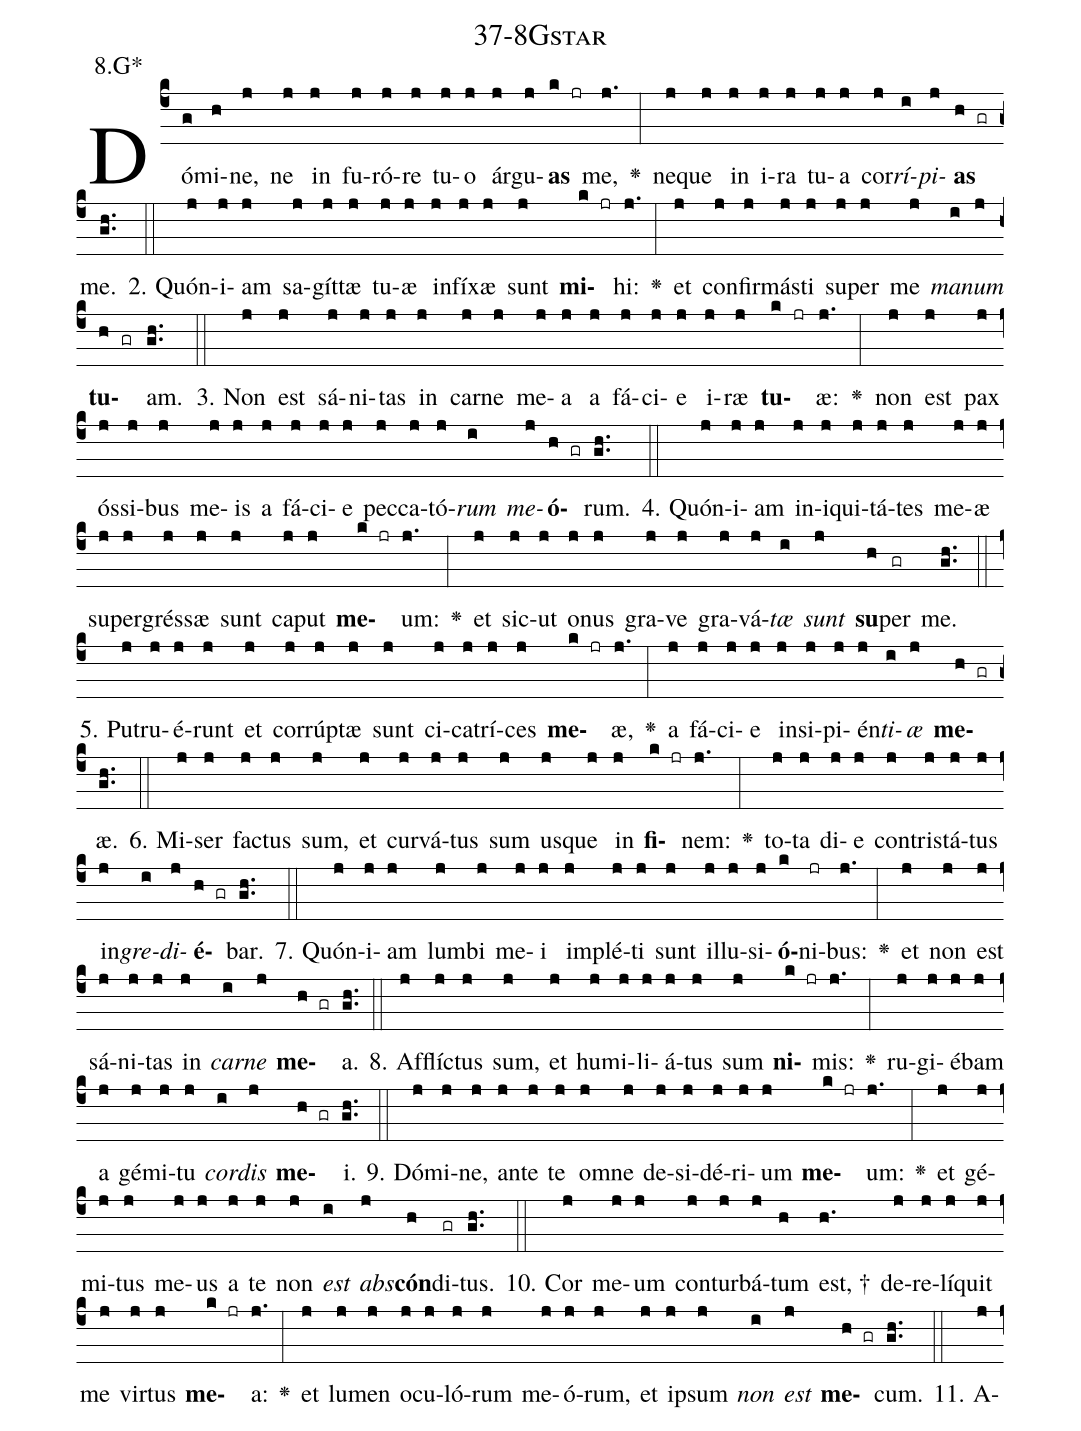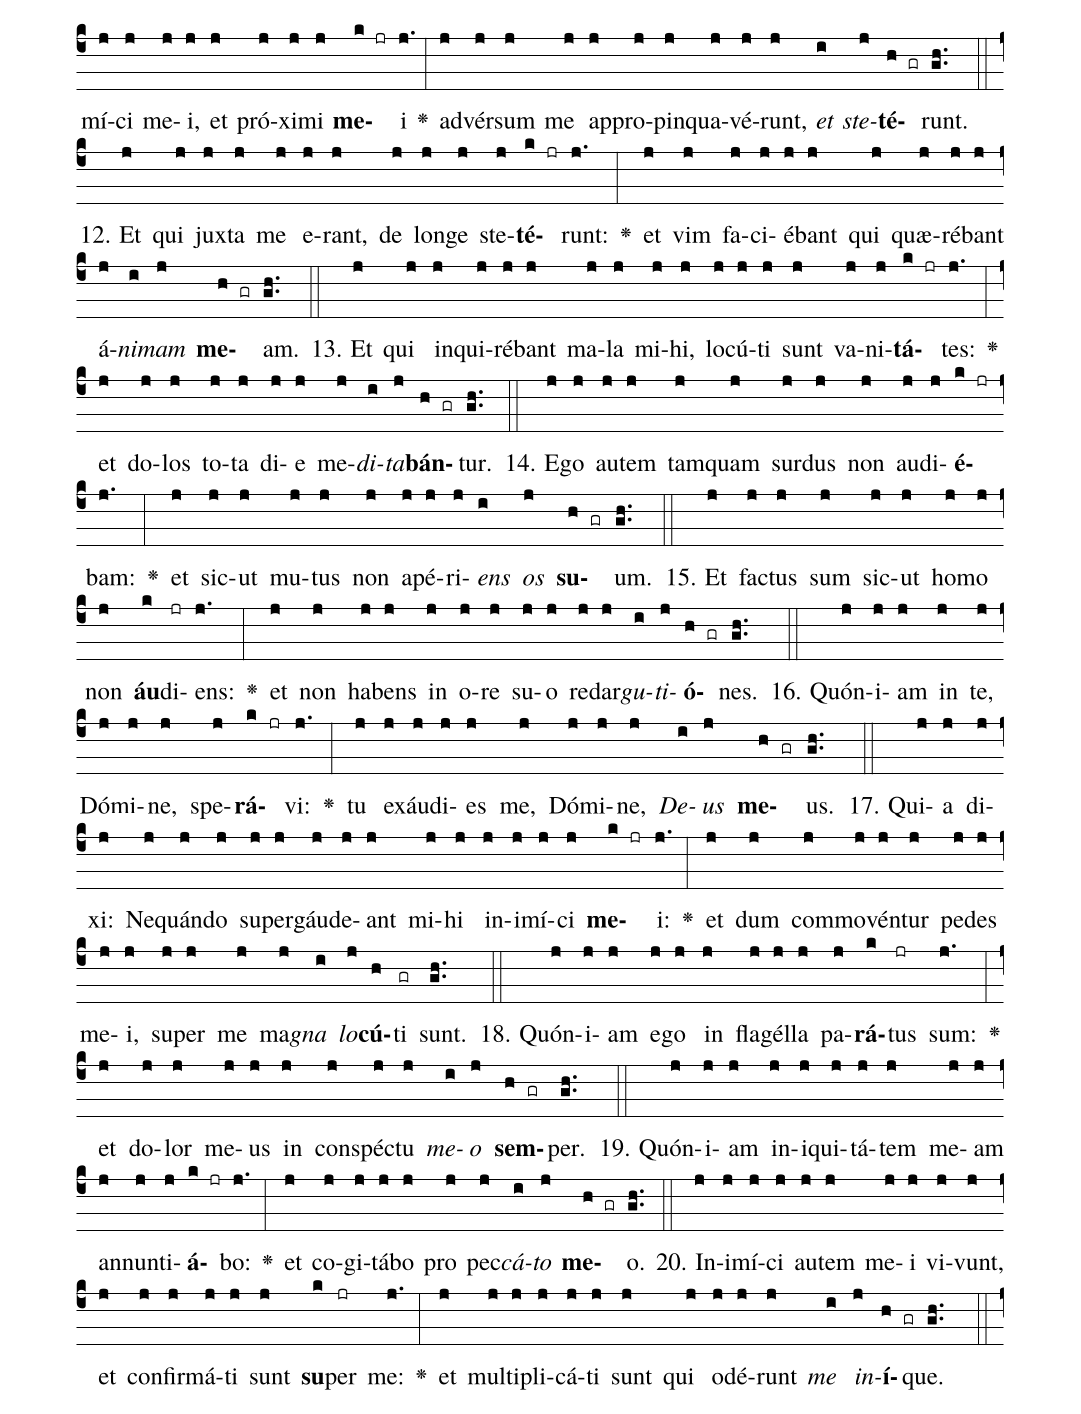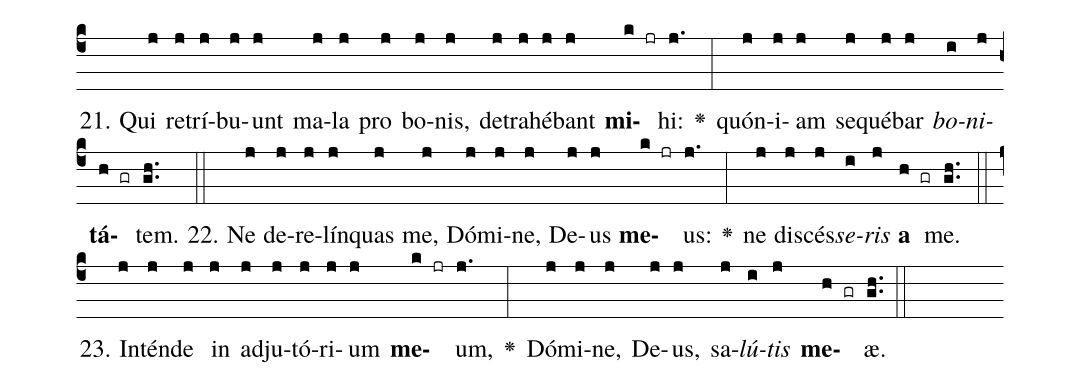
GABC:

name: 37-8Gstar;
annotation: 8.G*;
%%
(c4)Dó(g)mi(h)ne,(j) ne(j) in(j) fu(j)ró(j)re(j) tu(j)o(j) ár(j)gu(j)<b>as</b>(k jr) me,(j.) <v>\greheightstar</v>(:) ne(j)que(j) in(j) i(j)ra(j) tu(j)a(j) cor(j)<i>rí</i>(i)<i>pi</i>(j)<b>as</b>(h gr) me.(gh..) (::)
2. Quón(j)i(j)am(j) sa(j)gít(j)tæ(j) tu(j)æ(j) in(j)fí(j)xæ(j) sunt(j) <b>mi</b>(k jr)hi:(j.) <v>\greheightstar</v>(:) et(j) con(j)fir(j)más(j)ti(j) su(j)per(j) me(j) <i>ma</i>(i)<i>num</i>(j) <b>tu</b>(h gr)am.(gh..) (::)
3. Non(j) est(j) sá(j)ni(j)tas(j) in(j) car(j)ne(j) me(j)a(j) a(j) fá(j)ci(j)e(j) i(j)ræ(j) <b>tu</b>(k jr)æ:(j.) <v>\greheightstar</v>(:) non(j) est(j) pax(j) ós(j)si(j)bus(j) me(j)is(j) a(j) fá(j)ci(j)e(j) pec(j)ca(j)tó(j)<i>rum</i>(i) <i>me</i>(j)<b>ó</b>(h gr)rum.(gh..) (::)
4. Quón(j)i(j)am(j) in(j)i(j)qui(j)tá(j)tes(j) me(j)æ(j) su(j)per(j)grés(j)sæ(j) sunt(j) ca(j)put(j) <b>me</b>(k jr)um:(j.) <v>\greheightstar</v>(:) et(j) sic(j)ut(j) o(j)nus(j) gra(j)ve(j) gra(j)vá(j)<i>tæ</i>(i) <i>sunt</i>(j) <b>su</b>(h)per(gr) me.(gh..) (::)
5. Pu(j)tru(j)é(j)runt(j) et(j) cor(j)rúp(j)tæ(j) sunt(j) ci(j)ca(j)trí(j)ces(j) <b>me</b>(k jr)æ,(j.) <v>\greheightstar</v>(:) a(j) fá(j)ci(j)e(j) in(j)si(j)pi(j)én(j)<i>ti</i>(i)<i>æ</i>(j) <b>me</b>(h gr)æ.(gh..) (::)
6. Mi(j)ser(j) fac(j)tus(j) sum,(j) et(j) cur(j)vá(j)tus(j) sum(j) us(j)que(j) in(j) <b>fi</b>(k jr)nem:(j.) <v>\greheightstar</v>(:) to(j)ta(j) di(j)e(j) con(j)tris(j)tá(j)tus(j) in(j)<i>gre</i>(i)<i>di</i>(j)<b>é</b>(h gr)bar.(gh..) (::)
7. Quón(j)i(j)am(j) lum(j)bi(j) me(j)i(j) im(j)plé(j)ti(j) sunt(j) il(j)lu(j)si(j)<b>ó</b>(k)ni(jr)bus:(j.) <v>\greheightstar</v>(:) et(j) non(j) est(j) sá(j)ni(j)tas(j) in(j) <i>car</i>(i)<i>ne</i>(j) <b>me</b>(h gr)a.(gh..) (::)
8. Af(j)flíc(j)tus(j) sum,(j) et(j) hu(j)mi(j)li(j)á(j)tus(j) sum(j) <b>ni</b>(k jr)mis:(j.) <v>\greheightstar</v>(:) ru(j)gi(j)é(j)bam(j) a(j) gé(j)mi(j)tu(j) <i>cor</i>(i)<i>dis</i>(j) <b>me</b>(h gr)i.(gh..) (::)
9. Dó(j)mi(j)ne,(j) an(j)te(j) te(j) om(j)ne(j) de(j)si(j)dé(j)ri(j)um(j) <b>me</b>(k jr)um:(j.) <v>\greheightstar</v>(:) et(j) gé(j)mi(j)tus(j) me(j)us(j) a(j) te(j) non(j) <i>est</i>(i) <i>abs</i>(j)<b>cón</b>(h)di(gr)tus.(gh..) (::)
10. Cor(j) me(j)um(j) con(j)tur(j)bá(j)tum(h) est, †(h.) de(j)re(j)lí(j)quit(j) me(j) vir(j)tus(j) <b>me</b>(k jr)a:(j.) <v>\greheightstar</v>(:) et(j) lu(j)men(j) o(j)cu(j)ló(j)rum(j) me(j)ó(j)rum,(j) et(j) ip(j)sum(j) <i>non</i>(i) <i>est</i>(j) <b>me</b>(h gr)cum.(gh..) (::)
11. A(j)mí(j)ci(j) me(j)i,(j) et(j) pró(j)xi(j)mi(j) <b>me</b>(k jr)i(j.) <v>\greheightstar</v>(:) ad(j)vér(j)sum(j) me(j) ap(j)pro(j)pin(j)qua(j)vé(j)runt,(j) <i>et</i>(i) <i>ste</i>(j)<b>té</b>(h gr)runt.(gh..) (::)
12. Et(j) qui(j) jux(j)ta(j) me(j) e(j)rant,(j) de(j) lon(j)ge(j) ste(j)<b>té</b>(k jr)runt:(j.) <v>\greheightstar</v>(:) et(j) vim(j) fa(j)ci(j)é(j)bant(j) qui(j) quæ(j)ré(j)bant(j) á(j)<i>ni</i>(i)<i>mam</i>(j) <b>me</b>(h gr)am.(gh..) (::)
13. Et(j) qui(j) in(j)qui(j)ré(j)bant(j) ma(j)la(j) mi(j)hi,(j) lo(j)cú(j)ti(j) sunt(j) va(j)ni(j)<b>tá</b>(k jr)tes:(j.) <v>\greheightstar</v>(:) et(j) do(j)los(j) to(j)ta(j) di(j)e(j) me(j)<i>di</i>(i)<i>ta</i>(j)<b>bán</b>(h gr)tur.(gh..) (::)
14. E(j)go(j) au(j)tem(j) tam(j)quam(j) sur(j)dus(j) non(j) au(j)di(j)<b>é</b>(k jr)bam:(j.) <v>\greheightstar</v>(:) et(j) sic(j)ut(j) mu(j)tus(j) non(j) a(j)pé(j)ri(j)<i>ens</i>(i) <i>os</i>(j) <b>su</b>(h gr)um.(gh..) (::)
15. Et(j) fac(j)tus(j) sum(j) sic(j)ut(j) ho(j)mo(j) non(j) <b>áu</b>(k)di(jr)ens:(j.) <v>\greheightstar</v>(:) et(j) non(j) ha(j)bens(j) in(j) o(j)re(j) su(j)o(j) red(j)ar(j)<i>gu</i>(i)<i>ti</i>(j)<b>ó</b>(h gr)nes.(gh..) (::)
16. Quón(j)i(j)am(j) in(j) te,(j) Dó(j)mi(j)ne,(j) spe(j)<b>rá</b>(k jr)vi:(j.) <v>\greheightstar</v>(:) tu(j) ex(j)áu(j)di(j)es(j) me,(j) Dó(j)mi(j)ne,(j) <i>De</i>(i)<i>us</i>(j) <b>me</b>(h gr)us.(gh..) (::)
17. Qui(j)a(j) di(j)xi:(j) Ne(j)quán(j)do(j) su(j)per(j)gáu(j)de(j)ant(j) mi(j)hi(j) in(j)i(j)mí(j)ci(j) <b>me</b>(k jr)i:(j.) <v>\greheightstar</v>(:) et(j) dum(j) com(j)mo(j)vén(j)tur(j) pe(j)des(j) me(j)i,(j) su(j)per(j) me(j) ma(j)<i>gna</i>(i) <i>lo</i>(j)<b>cú</b>(h)ti(gr) sunt.(gh..) (::)
18. Quón(j)i(j)am(j) e(j)go(j) in(j) fla(j)gél(j)la(j) pa(j)<b>rá</b>(k)tus(jr) sum:(j.) <v>\greheightstar</v>(:) et(j) do(j)lor(j) me(j)us(j) in(j) con(j)spéc(j)tu(j) <i>me</i>(i)<i>o</i>(j) <b>sem</b>(h gr)per.(gh..) (::)
19. Quón(j)i(j)am(j) in(j)i(j)qui(j)tá(j)tem(j) me(j)am(j) an(j)nun(j)ti(j)<b>á</b>(k jr)bo:(j.) <v>\greheightstar</v>(:) et(j) co(j)gi(j)tá(j)bo(j) pro(j) pec(j)<i>cá</i>(i)<i>to</i>(j) <b>me</b>(h gr)o.(gh..) (::)
20. In(j)i(j)mí(j)ci(j) au(j)tem(j) me(j)i(j) vi(j)vunt,(j) et(j) con(j)fir(j)má(j)ti(j) sunt(j) <b>su</b>(k)per(jr) me:(j.) <v>\greheightstar</v>(:) et(j) mul(j)ti(j)pli(j)cá(j)ti(j) sunt(j) qui(j) o(j)dé(j)runt(j) <i>me</i>(i) <i>in</i>(j)<b>í</b>(h gr)que.(gh..) (::)
21. Qui(j) re(j)trí(j)bu(j)unt(j) ma(j)la(j) pro(j) bo(j)nis,(j) de(j)tra(j)hé(j)bant(j) <b>mi</b>(k jr)hi:(j.) <v>\greheightstar</v>(:) quón(j)i(j)am(j) se(j)qué(j)bar(j) <i>bo</i>(i)<i>ni</i>(j)<b>tá</b>(h gr)tem.(gh..) (::)
22. Ne(j) de(j)re(j)lín(j)quas(j) me,(j) Dó(j)mi(j)ne,(j) De(j)us(j) <b>me</b>(k jr)us:(j.) <v>\greheightstar</v>(:) ne(j) di(j)scés(j)<i>se</i>(i)<i>ris</i>(j) <b>a</b>(h gr) me.(gh..) (::)
23. In(j)tén(j)de(j) in(j) ad(j)ju(j)tó(j)ri(j)um(j) <b>me</b>(k jr)um,(j.) <v>\greheightstar</v>(:) Dó(j)mi(j)ne,(j) De(j)us,(j) sa(j)<i>lú</i>(i)<i>tis</i>(j) <b>me</b>(h gr)æ.(gh..) (::)
